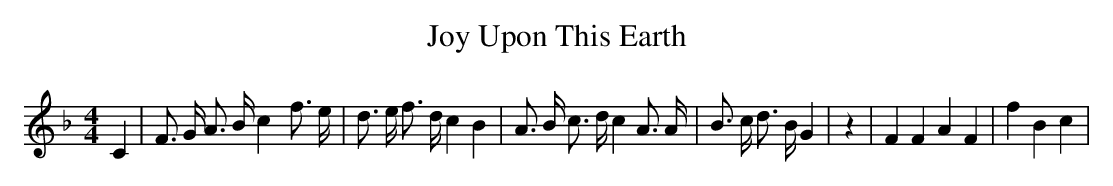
X:1
T:Joy Upon This Earth
M:4/4
L:1/4
K:F
 C| F3/4 G/4 A3/4 B/4 c- f3/4 e/4| d3/4 e/4 f3/4 d/4 c B| A3/4 B/4 c3/4 d/4 c A3/4 A/4|\
 B3/4 c/4 d3/4 B/4 G| z| F F A F| f B c|
